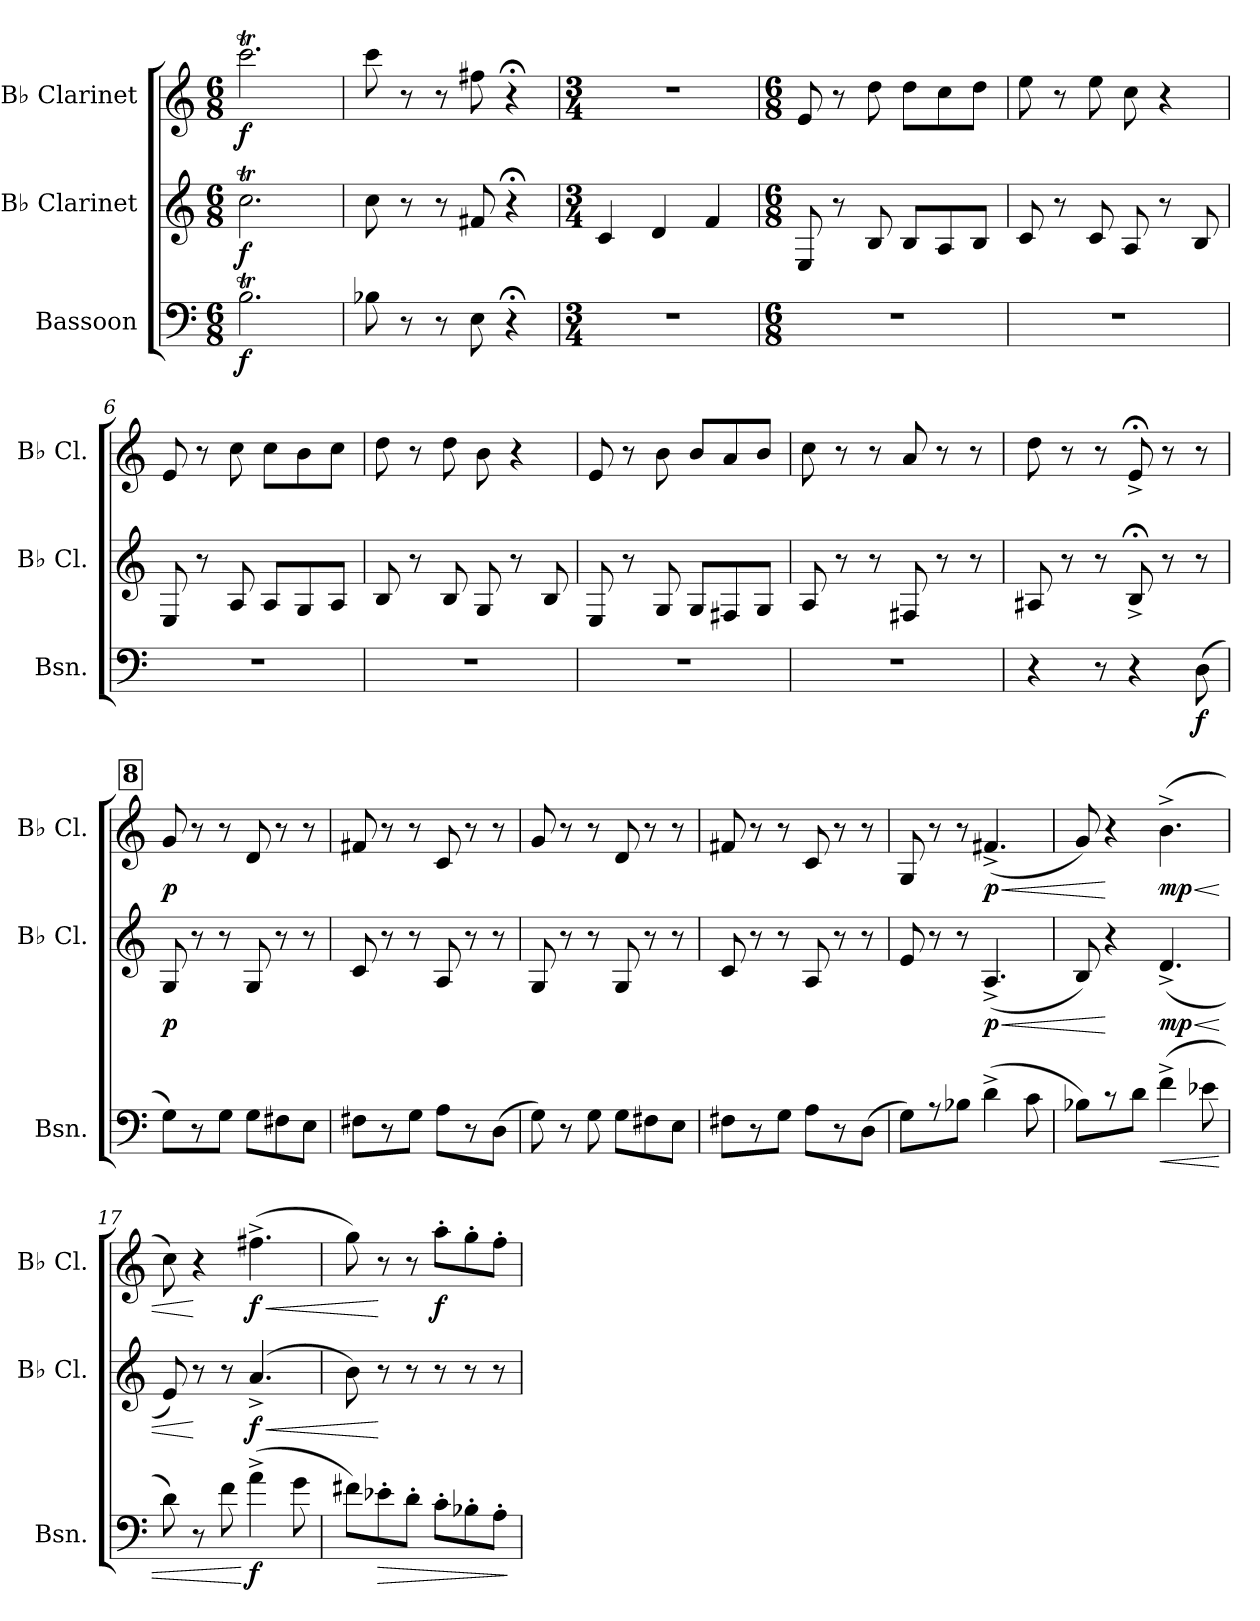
**kern	**dynam	**kern	**dynam	**kern	**dynam
*part3	*part3	*part2	*part2	*part1	*part1
*staff3	*staff3	*staff2	*staff2	*staff1	*staff1
*I"Bassoon	*	*I"B♭ Clarinet	*	*I"B♭ Clarinet	*
*I'Bsn.	*	*I'B♭ Cl.	*	*I'B♭ Cl.	*
*clefF4	*	*clefG2	*	*clefG2	*
*	*	*ITrd1c2	*	*ITrd1c2	*
*k[]	*	*k[b-e-]	*	*k[b-e-]	*
*M6/8	*	*M6/8	*	*M6/8	*
*MM135	*	*MM135	*	*MM135	*
=1	=1	=1	=1	=1	=1
!	!LO:DY:b	!	!LO:DY:b	!	!LO:DY:b
2.Bt\	f	2.b-T\	f	2.bb-T\	f
=2	=2	=2	=2	=2	=2
8B-X\	.	8b-\	.	8bb-\	.
8r	.	8r	.	8r	.
8r	.	8r	.	8r	.
8E\	.	8en/	.	8een\	.
4r;<	.	4r;<	.	4r;<	.
=3	=3	=3	=3	=3	=3
*M3/4	*	*M3/4	*	*M3/4	*
*	*	*	*	*MM90	*
2.r	.	4B-/	.	2.r	.
.	.	4c/	.	.	.
.	.	4e-/	.	.	.
=4	=4	=4	=4	=4	=4
*M6/8	*	*M6/8	*	*M6/8	*
*	*	*	*	*MM135	*
2.r	.	8D/	.	8d/	.
.	.	8r	.	8r	.
.	.	8A/	.	8cc\	.
.	.	8A/L	.	8cc\L	.
.	.	8G/	.	8b-\	.
.	.	8A/J	.	8cc\J	.
=5	=5	=5	=5	=5	=5
2.r	.	8B-/	.	8dd\	.
.	.	8r	.	8r	.
.	.	8B-/	.	8dd\	.
.	.	8G/	.	8b-\	.
.	.	8r	.	4r	.
.	.	8A/	.	.	.
=6	=6	=6	=6	=6	=6
2.r	.	8D/	.	8d/	.
.	.	8r	.	8r	.
.	.	8G/	.	8b-\	.
.	.	8G/L	.	8b-\L	.
.	.	8F/	.	8a\	.
.	.	8G/J	.	8b-\J	.
!!LO:LB:g=z
=7	=7	=7	=7	=7	=7
2.r	.	8A/	.	8cc\	.
.	.	8r	.	8r	.
.	.	8A/	.	8cc\	.
.	.	8F/	.	8a\	.
.	.	8r	.	4r	.
.	.	8A/	.	.	.
=8	=8	=8	=8	=8	=8
2.r	.	8D/	.	8d/	.
.	.	8r	.	8r	.
.	.	8F/	.	8a\	.
.	.	8F/L	.	8a/L	.
.	.	8En/	.	8g/	.
.	.	8F/J	.	8a/J	.
=9	=9	=9	=9	=9	=9
2.r	.	8G/	.	8b-\	.
.	.	8r	.	8r	.
.	.	8r	.	8r	.
.	.	8En/	.	8g/	.
.	.	8r	.	8r	.
.	.	8r	.	8r	.
=10	=10	=10	=10	=10	=10
4r	.	8G#X/	.	8cc\	.
.	.	8r	.	8r	.
8r	.	8r	.	8r	.
4r	.	8A;<^/	.	8d;<^/	.
.	.	8r	.	8r	.
!	!LO:DY:b	!	!	!	!
(>8D\	f	8r	.	8r	.
!!LO:REH:place=s1:a:B:fs=14:t=8
=11	=11	=11	=11	=11	=11
!	!	!	!LO:DY:b	!	!LO:DY:b
8G\L)	.	8F/	p	8f/	p
8r	.	8r	.	8r	.
8G\J	.	8r	.	8r	.
8G\L	.	8F/	.	8c/	.
8F#X\	.	8r	.	8r	.
8E\J	.	8r	.	8r	.
=12	=12	=12	=12	=12	=12
8F#X\L	.	8B-/	.	8en/	.
8r	.	8r	.	8r	.
8G\J	.	8r	.	8r	.
8A\L	.	8G/	.	8B-/	.
8r	.	8r	.	8r	.
(>8D\J	.	8r	.	8r	.
!!LO:LB:g=z
=13	=13	=13	=13	=13	=13
8G\)	.	8F/	.	8f/	.
8r	.	8r	.	8r	.
8G\	.	8r	.	8r	.
8G\L	.	8F/	.	8c/	.
8F#X\	.	8r	.	8r	.
8E\J	.	8r	.	8r	.
=14	=14	=14	=14	=14	=14
8F#X\L	.	8B-/	.	8en/	.
8r	.	8r	.	8r	.
8G\J	.	8r	.	8r	.
8A\L	.	8G/	.	8B-/	.
8r	.	8r	.	8r	.
(>8D\J	.	8r	.	8r	.
=15	=15	=15	=15	=15	=15
8G\L)	.	8d/	.	8F/	.
8r	.	8r	.	8r	.
8B-X\J	.	8r	.	8r	.
!	!	!	!LO:HP:b	!	!LO:HP:b
!	!	!	!LO:DY:n=1:b	!	!LO:DY:n=1:b
(>4d^\	.	(<4.G^/	< p	(<4.en^/	< p
8c\	.	.	.	.	.
=16	=16	=16	=16	=16	=16
8B-X\L)	.	8A/)	.	8f/)	.
8r	.	4r	[	4r	[
8d\J	.	.	.	.	.
!	!LO:HP:b	!	!LO:HP:b	!	!LO:HP:b
!	!	!	!LO:DY:n=1:b	!	!LO:DY:n=1:b
(>4f^\	<	(<4.c^/	< mp	(>4.a^\	< mp
8e-X\	.	.	.	.	.
=17	=17	=17	=17	=17	=17
8d\)	.	8d/)	.	8b-\)	.
8r	.	8r	[	4r	[
8f\	.	8r	.	.	.
!	!LO:DY:n=1:b	!	!LO:HP:b	!	!LO:HP:b
!	!	!	!LO:DY:n=1:b	!	!LO:DY:n=1:b
(>4a^\	[ f	(<4.g^/	< f	(>4.een^\	< f
8g\	.	.	.	.	.
=18	=18	=18	=18	=18	=18
8f#X\L)	.	8a\)	.	8ff\)	.
!	!LO:HP:b	!	!	!	!
8e-X'\	>	8r	[	8r	[
8d'\J	.	8r	.	8r	.
!	!	!	!	!	!LO:DY:b
8c'\L	.	8r	.	8gg'\L	f
8B-X'\	.	8r	.	8ff'\	.
8A'\J	.	8r	.	8ee-'\J	.
.	]	.	.	.	.
=	=	=	=	=	=
*-	*-	*-	*-	*-	*-
